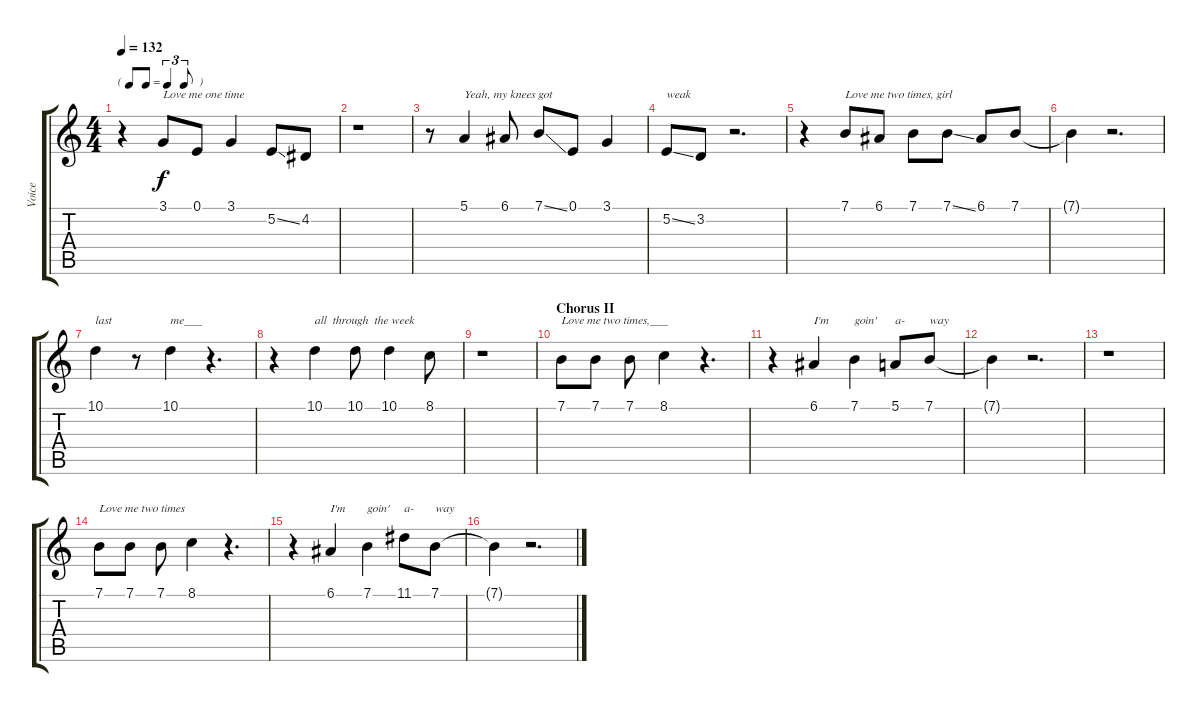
\track ("Voice" "Voice") {instrument harmonica}
\staff {score tabs}
\tuning (E4 B3 G3 D3 A2 E2) {hide}
\ts (4 4)
\tf triplet8th
\tempo 132
\clef g2
\ks c
r.4{dy f} 3.1.8{txt "Love me one time"} 0.1.8 3.1.4 5.2{ss}.8 4.2.8 |
r.1 |
r.8 5.1.4{txt "Yeah, my knees got"} 6.1.8 7.1{ss}.8 0.1.8 3.1.4 |
5.2{ss}.8{txt "weak"} 3.2.8 r.2{d} |
r.4 7.1.8{txt "Love me two times, girl"} 6.1.8 7.1.8 7.1{ss}.8 6.1.8 7.1.8 |
7.1{t}.4 r.2{d} |
10.1.4{txt "last"} r.8 10.1.4{txt "me___"} r.4{d} |
r.4 10.1.4{txt "all  through  the week"} 10.1.8 10.1.4 8.1.8 |
r.1 |
\section ("" "Chorus II")
7.1.8{txt "Love me two times,___"} 7.1.8 7.1.8 8.1.4 r.4{d} |
r.4 6.1.4{txt "I'm"} 7.1.4{txt "goin'"} 5.1.8{txt "a-"} 7.1.8{txt "way"} |
7.1{t}.4 r.2{d} |
r.1 |
7.1.8{txt "Love me two times"} 7.1.8 7.1.8 8.1.4 r.4{d} |
r.4 6.1.4{txt "I'm"} 7.1.4{txt "goin'"} 11.1.8{txt "a-"} 7.1.8{txt "way"} |
7.1{t}.4 r.2{d}
